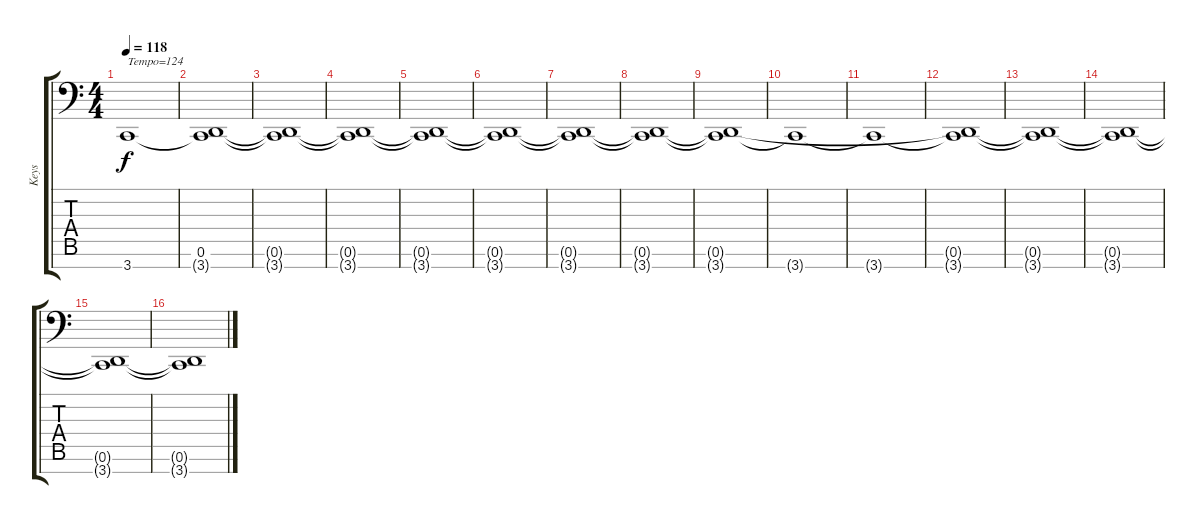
\track ("Keys" "Keys") {instrument choiraahs}
\staff {score tabs}
\tuning (D4 A3 F3 C3 G2 D2 A1) {hide}
\ts (4 4)
\tempo 118
\clef f4
\ks c
3.7.1{txt "Tempo=124" dy f instrument choiraahs} |
(0.6 3.7{t}).1 |
(0.6{t} 3.7{t}).1 |
(0.6{t} 3.7{t}).1 |
(0.6{t} 3.7{t}).1 |
(0.6{t} 3.7{t}).1 |
(0.6{t} 3.7{t}).1 |
(0.6{t} 3.7{t}).1 |
(0.6{t} 3.7{t}).1 |
3.7{t}.1 |
3.7{t}.1 |
(0.6{t} 3.7{t}).1 |
(0.6{t} 3.7{t}).1 |
(0.6{t} 3.7{t}).1 |
(0.6{t} 3.7{t}).1 |
(0.6{t} 3.7{t}).1
